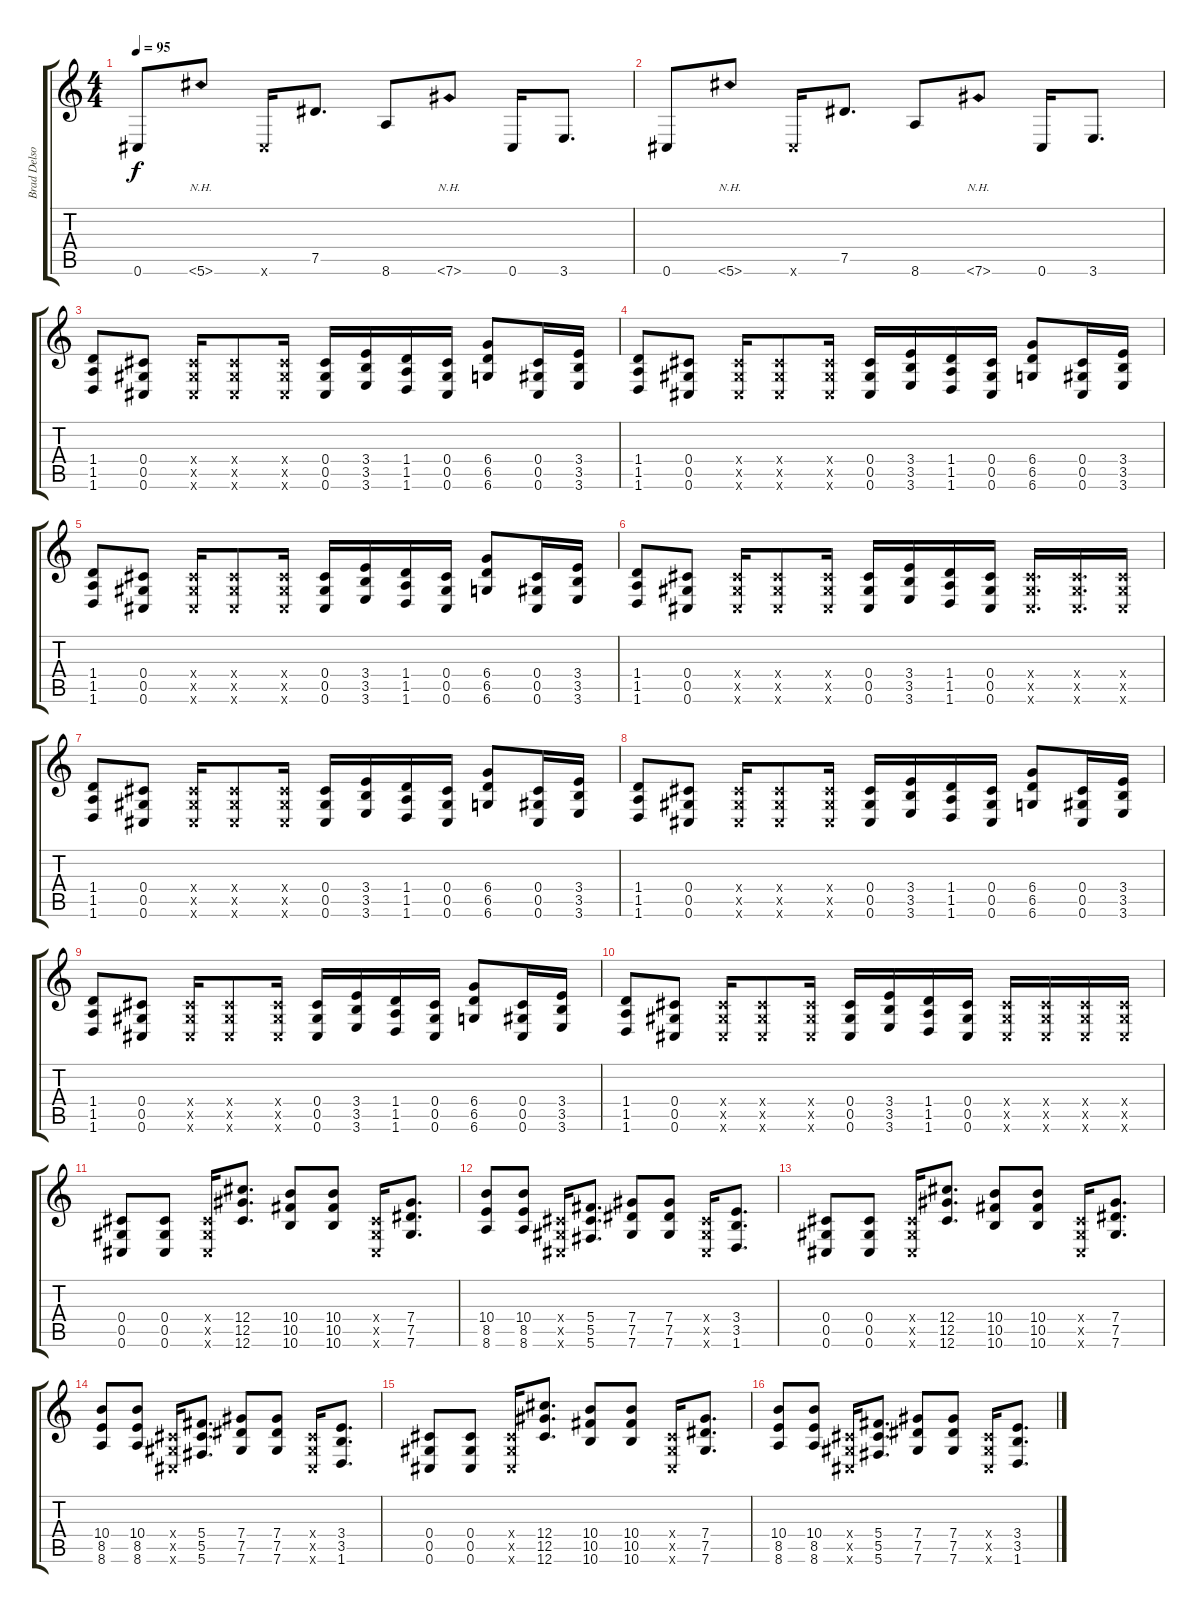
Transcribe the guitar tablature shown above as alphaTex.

\track ("Brad Delson" "Brad Delso") {instrument overdrivenguitar}
\staff {score tabs}
\tuning (Eb4 Bb3 Gb3 Db3 Ab2 Db2) {hide}
\ts (4 4)
\tempo 95
\clef g2
\ks c
0.6.8{dy f} 5.6{nh}.8 0.6{x}.16 7.5.8{d} 8.6.8 7.6{nh}.8 0.6.16 3.6.8{d} |
0.6.8 5.6{nh}.8 0.6{x}.16 7.5.8{d} 8.6.8 7.6{nh}.8 0.6.16 3.6.8{d} |
(1.4 1.5 1.6).8 (0.4 0.5 0.6).8 (0.4{x} 0.5{x} 0.6{x}).16 (0.4{x} 0.5{x} 0.6{x}).8 (0.4{x} 0.5{x} 0.6{x}).16 (0.4 0.5 0.6).16 (3.4 3.5 3.6).16 (1.4 1.5 1.6).16 (0.4 0.5 0.6).16 (6.4 6.5 6.6).8 (0.4 0.5 0.6).16 (3.4 3.5 3.6).16 |
(1.4 1.5 1.6).8 (0.4 0.5 0.6).8 (0.4{x} 0.5{x} 0.6{x}).16 (0.4{x} 0.5{x} 0.6{x}).8 (0.4{x} 0.5{x} 0.6{x}).16 (0.4 0.5 0.6).16 (3.4 3.5 3.6).16 (1.4 1.5 1.6).16 (0.4 0.5 0.6).16 (6.4 6.5 6.6).8 (0.4 0.5 0.6).16 (3.4 3.5 3.6).16 |
(1.4 1.5 1.6).8 (0.4 0.5 0.6).8 (0.4{x} 0.5{x} 0.6{x}).16 (0.4{x} 0.5{x} 0.6{x}).8 (0.4{x} 0.5{x} 0.6{x}).16 (0.4 0.5 0.6).16 (3.4 3.5 3.6).16 (1.4 1.5 1.6).16 (0.4 0.5 0.6).16 (6.4 6.5 6.6).8 (0.4 0.5 0.6).16 (3.4 3.5 3.6).16 |
(1.4 1.5 1.6).8 (0.4 0.5 0.6).8 (0.4{x} 0.5{x} 0.6{x}).16 (0.4{x} 0.5{x} 0.6{x}).8 (0.4{x} 0.5{x} 0.6{x}).16 (0.4 0.5 0.6).16 (3.4 3.5 3.6).16 (1.4 1.5 1.6).16 (0.4 0.5 0.6).16 (0.4{x} 0.5{x} 0.6{x}).16{d} (0.4{x} 0.5{x} 0.6{x}).16{d} (0.4{x} 0.5{x} 0.6{x}).16 |
(1.4 1.5 1.6).8 (0.4 0.5 0.6).8 (0.4{x} 0.5{x} 0.6{x}).16 (0.4{x} 0.5{x} 0.6{x}).8 (0.4{x} 0.5{x} 0.6{x}).16 (0.4 0.5 0.6).16 (3.4 3.5 3.6).16 (1.4 1.5 1.6).16 (0.4 0.5 0.6).16 (6.4 6.5 6.6).8 (0.4 0.5 0.6).16 (3.4 3.5 3.6).16 |
(1.4 1.5 1.6).8 (0.4 0.5 0.6).8 (0.4{x} 0.5{x} 0.6{x}).16 (0.4{x} 0.5{x} 0.6{x}).8 (0.4{x} 0.5{x} 0.6{x}).16 (0.4 0.5 0.6).16 (3.4 3.5 3.6).16 (1.4 1.5 1.6).16 (0.4 0.5 0.6).16 (6.4 6.5 6.6).8 (0.4 0.5 0.6).16 (3.4 3.5 3.6).16 |
(1.4 1.5 1.6).8 (0.4 0.5 0.6).8 (0.4{x} 0.5{x} 0.6{x}).16 (0.4{x} 0.5{x} 0.6{x}).8 (0.4{x} 0.5{x} 0.6{x}).16 (0.4 0.5 0.6).16 (3.4 3.5 3.6).16 (1.4 1.5 1.6).16 (0.4 0.5 0.6).16 (6.4 6.5 6.6).8 (0.4 0.5 0.6).16 (3.4 3.5 3.6).16 |
(1.4 1.5 1.6).8 (0.4 0.5 0.6).8 (0.4{x} 0.5{x} 0.6{x}).16 (0.4{x} 0.5{x} 0.6{x}).8 (0.4{x} 0.5{x} 0.6{x}).16 (0.4 0.5 0.6).16 (3.4 3.5 3.6).16 (1.4 1.5 1.6).16 (0.4 0.5 0.6).16 (0.4{x} 0.5{x} 0.6{x}).16 (0.4{x} 0.5{x} 0.6{x}).16 (0.4{x} 0.5{x} 0.6{x}).16 (0.4{x} 0.5{x} 0.6{x}).16 |
(0.4 0.5 0.6).8 (0.4 0.5 0.6).8 (0.4{x} 0.5{x} 0.6{x}).16 (12.4 12.5 12.6).8{d} (10.4 10.5 10.6).8 (10.4 10.5 10.6).8 (0.4{x} 0.5{x} 0.6{x}).16 (7.4 7.5 7.6).8{d} |
(10.4 8.5 8.6).8 (10.4 8.5 8.6).8 (0.4{x} 0.5{x} 0.6{x}).16 (5.4 5.5 5.6).8{d} (7.4 7.5 7.6).8 (7.4 7.5 7.6).8 (0.4{x} 0.5{x} 0.6{x}).16 (3.4 3.5 1.6).8{d} |
(0.4 0.5 0.6).8 (0.4 0.5 0.6).8 (0.4{x} 0.5{x} 0.6{x}).16 (12.4 12.5 12.6).8{d} (10.4 10.5 10.6).8 (10.4 10.5 10.6).8 (0.4{x} 0.5{x} 0.6{x}).16 (7.4 7.5 7.6).8{d} |
(10.4 8.5 8.6).8 (10.4 8.5 8.6).8 (0.4{x} 0.5{x} 0.6{x}).16 (5.4 5.5 5.6).8{d} (7.4 7.5 7.6).8 (7.4 7.5 7.6).8 (0.4{x} 0.5{x} 0.6{x}).16 (3.4 3.5 1.6).8{d} |
(0.4 0.5 0.6).8 (0.4 0.5 0.6).8 (0.4{x} 0.5{x} 0.6{x}).16 (12.4 12.5 12.6).8{d} (10.4 10.5 10.6).8 (10.4 10.5 10.6).8 (0.4{x} 0.5{x} 0.6{x}).16 (7.4 7.5 7.6).8{d} |
(10.4 8.5 8.6).8 (10.4 8.5 8.6).8 (0.4{x} 0.5{x} 0.6{x}).16 (5.4 5.5 5.6).8{d} (7.4 7.5 7.6).8 (7.4 7.5 7.6).8 (0.4{x} 0.5{x} 0.6{x}).16 (3.4 3.5 1.6).8{d}
